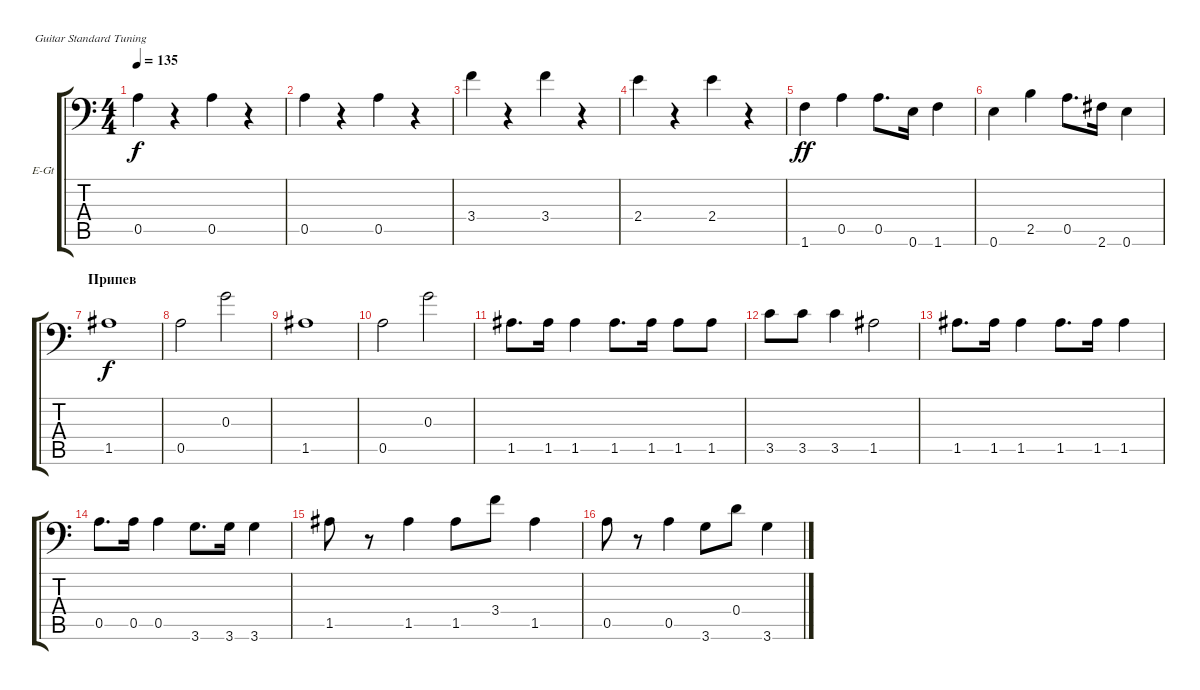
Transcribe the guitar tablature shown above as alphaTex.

\defaultSystemsLayout 4
\bracketExtendMode groupsimilarinstruments
\firstSystemTrackNameOrientation horizontal
\otherSystemsTrackNameOrientation horizontal
\track ("Electric Guitar" "E-Gt") {instrument overdrivenguitar}
\staff {score tabs}
\tuning (E4 B3 G3 D3 A2 E2)
\ts (4 4)
\tempo 135
\clef f4
\scale
0.333333
\ks c
0.5.4{dy f} r.4 0.5.4 r.4 |
\scale
0.333333 0.5.4 r.4 0.5.4 r.4 |
\scale
0.333333 3.4.4 r.4 3.4.4 r.4 |
\scale
0.333333 2.4.4 r.4 2.4.4 r.4 |
\scale
0.333333 1.6.4{dy ff} 0.5.4 0.5.8{d} 0.6.16 1.6.4 |
\scale
0.333333 0.6.4 2.5.4 0.5.8{d} 2.6.16 0.6.4 |
\section ("" "Припев")
\scale
0.333333 1.5.1{dy f} |
\scale
0.333333 0.5.2 0.3.2 |
\scale
0.333333 1.5.1 |
\scale
0.333333 0.5.2 0.3.2 |
\scale
0.333333 1.5.8{d} 1.5.16 1.5.4 1.5.8{d} 1.5.16 1.5.8 1.5.8 |
\scale
0.333333 3.5.8 3.5.8 3.5.4 1.5.2 |
\scale
0.333333 1.5.8{d} 1.5.16 1.5.4 1.5.8{d} 1.5.16 1.5.4 |
\scale
0.333333 0.5.8{d} 0.5.16 0.5.4 3.6.8{d} 3.6.16 3.6.4 |
\scale
0.333333 1.5.8 r.8 1.5.4 1.5.8 3.4.8 1.5.4 |
\scale
0.333333 0.5.8 r.8 0.5.4 3.6.8 0.4.8 3.6.4
